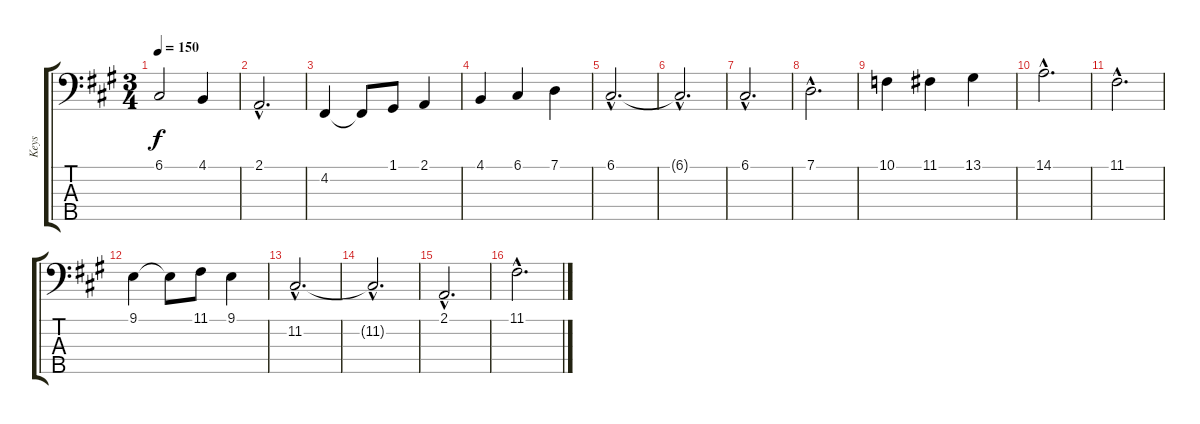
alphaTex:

\track ("Keys" "Keys") {instrument stringensemble2}
\staff {score tabs}
\tuning (G2 D2 A1 E1 B0) {hide}
\ts (3 4)
\tempo 150
\clef f4
\ks f#minor
6.1.2{dy f} 4.1.4 |
2.1{hac}.2{d} |
4.2.4 4.2{t}.8 1.1.8 2.1.4 |
4.1.4 6.1.4 7.1.4 |
6.1{hac}.2{d} |
6.1{hac t}.2{d} |
6.1{hac}.2{d} |
7.1{hac}.2{d} |
10.1.4 11.1.4 13.1.4 |
14.1{hac}.2{d} |
11.1{hac}.2{d} |
9.1.4 9.1{t}.8 11.1.8 9.1.4 |
11.2{hac}.2{d} |
11.2{hac t}.2{d} |
2.1{hac}.2{d} |
11.1{hac}.2{d}
